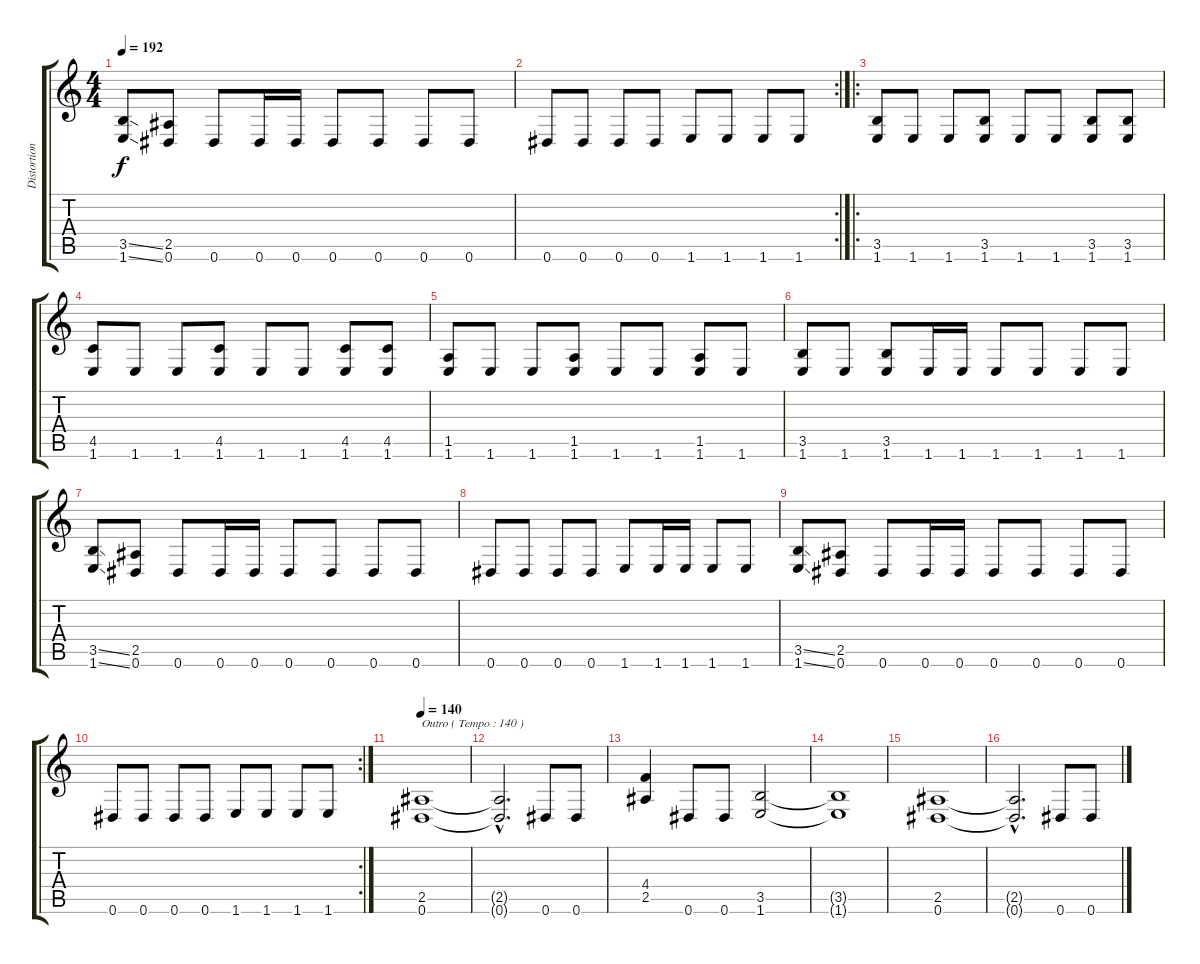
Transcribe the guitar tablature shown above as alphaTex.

\track ("Distortion Guitar I" "Distortion") {instrument distortionguitar}
\staff {score tabs}
\tuning (Eb4 Bb3 Gb3 Db3 Ab2 Eb2) {hide}
\ts (4 4)
\tempo 192
\clef g2
\ks c
(3.5{ss} 1.6{ss}).8{dy f} (2.5 0.6).8 0.6.8 0.6.16 0.6.16 0.6.8 0.6.8 0.6.8 0.6.8 |
\rc 2
0.6.8 0.6.8 0.6.8 0.6.8 1.6.8 1.6.8 1.6.8 1.6.8 |
\ro
(3.5 1.6).8 1.6.8 1.6.8 (3.5 1.6).8 1.6.8 1.6.8 (3.5 1.6).8 (3.5 1.6).8 |
(4.5 1.6).8 1.6.8 1.6.8 (4.5 1.6).8 1.6.8 1.6.8 (4.5 1.6).8 (4.5 1.6).8 |
(1.5 1.6).8 1.6.8 1.6.8 (1.5 1.6).8 1.6.8 1.6.8 (1.5 1.6).8 1.6.8 |
(3.5 1.6).8 1.6.8 (3.5 1.6).8 1.6.16 1.6.16 1.6.8 1.6.8 1.6.8 1.6.8 |
(3.5{ss} 1.6{ss}).8 (2.5 0.6).8 0.6.8 0.6.16 0.6.16 0.6.8 0.6.8 0.6.8 0.6.8 |
0.6.8 0.6.8 0.6.8 0.6.8 1.6.8 1.6.16 1.6.16 1.6.8 1.6.8 |
(3.5{ss} 1.6{ss}).8 (2.5 0.6).8 0.6.8 0.6.16 0.6.16 0.6.8 0.6.8 0.6.8 0.6.8 |
\rc 2
0.6.8 0.6.8 0.6.8 0.6.8 1.6.8 1.6.8 1.6.8 1.6.8 |
\tempo 140
(2.5 0.6).1{txt "Outro ( Tempo : 140 )"} |
(2.5{hac t} 0.6{hac t}).2{d} 0.6.8 0.6.8 |
(4.4 2.5).4 0.6.8 0.6.8 (3.5 1.6).2 |
(3.5{t} 1.6{t}).1 |
(2.5 0.6).1 |
(2.5{hac t} 0.6{hac t}).2{d} 0.6.8 0.6.8
